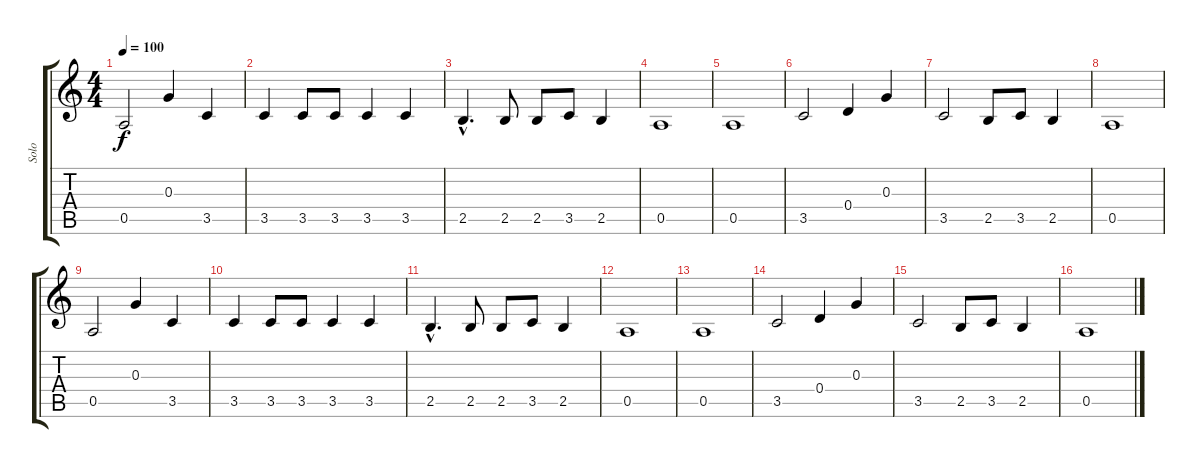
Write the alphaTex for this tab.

\track ("Solo" "Solo") {instrument electricguitarjazz}
\staff {score tabs}
\tuning (E4 B3 G3 D3 A2 E2) {hide}
\ts (4 4)
\tempo 100
\clef g2
\ks c
0.5.2{dy f} 0.3.4 3.5.4 |
3.5.4 3.5.8 3.5.8 3.5.4 3.5.4 |
2.5{hac}.4{d} 2.5.8 2.5.8 3.5.8 2.5.4 |
0.5.1 |
0.5.1 |
3.5.2 0.4.4 0.3.4 |
3.5.2 2.5.8 3.5.8 2.5.4 |
0.5.1 |
0.5.2 0.3.4 3.5.4 |
3.5.4 3.5.8 3.5.8 3.5.4 3.5.4 |
2.5{hac}.4{d} 2.5.8 2.5.8 3.5.8 2.5.4 |
0.5.1 |
0.5.1 |
3.5.2 0.4.4 0.3.4 |
3.5.2 2.5.8 3.5.8 2.5.4 |
0.5.1
